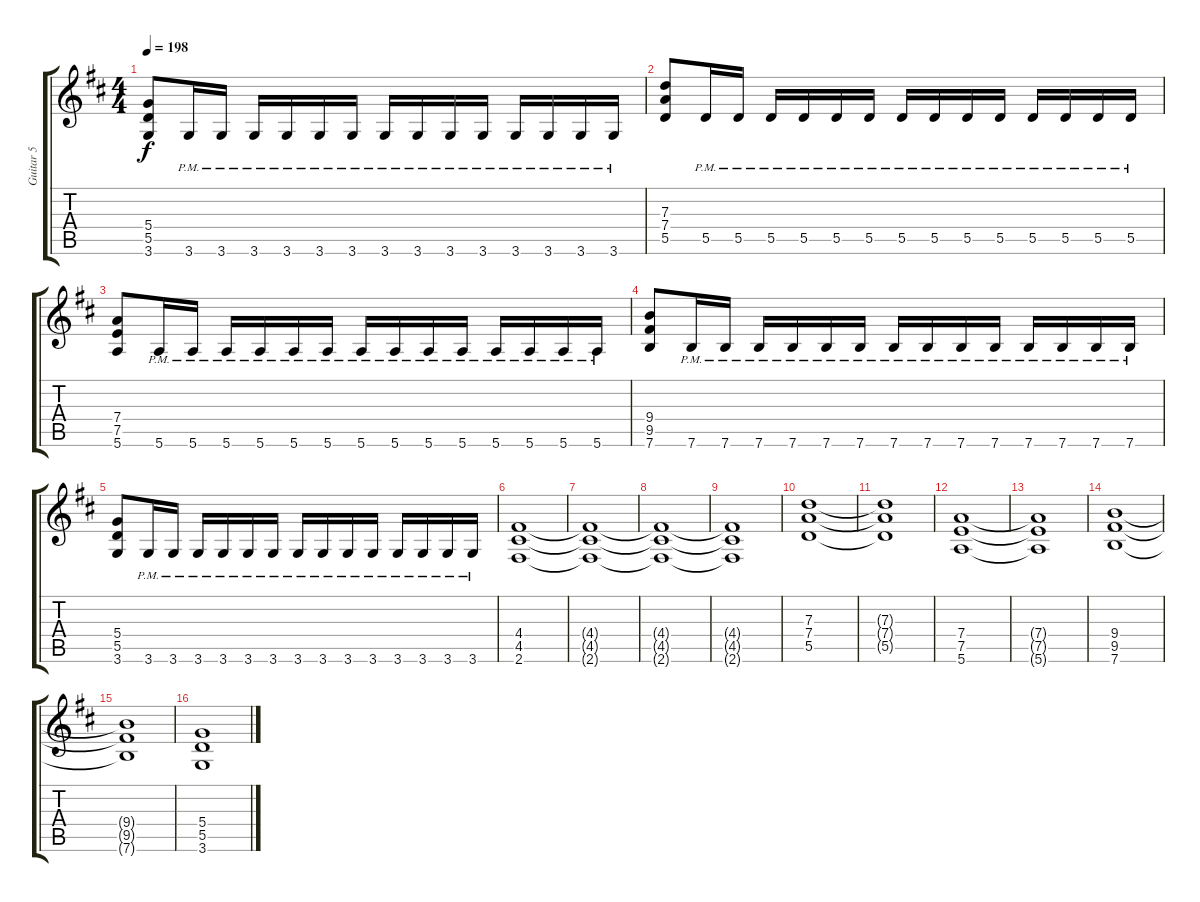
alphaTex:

\track ("Guitar 5" "Guitar 5") {instrument distortionguitar}
\staff {score tabs}
\tuning (E4 B3 G3 D3 A2 E2) {hide}
\ts (4 4)
\tempo 198
\clef g2
\ks bminor
(5.4 5.5 3.6).8{dy f} 3.6{pm}.16 3.6{pm}.16 3.6{pm}.16 3.6{pm}.16 3.6{pm}.16 3.6{pm}.16 3.6{pm}.16 3.6{pm}.16 3.6{pm}.16 3.6{pm}.16 3.6{pm}.16 3.6{pm}.16 3.6{pm}.16 3.6{pm}.16 |
(7.3 7.4 5.5).8 5.5{pm}.16 5.5{pm}.16 5.5{pm}.16 5.5{pm}.16 5.5{pm}.16 5.5{pm}.16 5.5{pm}.16 5.5{pm}.16 5.5{pm}.16 5.5{pm}.16 5.5{pm}.16 5.5{pm}.16 5.5{pm}.16 5.5{pm}.16 |
(7.4 7.5 5.6).8 5.6{pm}.16 5.6{pm}.16 5.6{pm}.16 5.6{pm}.16 5.6{pm}.16 5.6{pm}.16 5.6{pm}.16 5.6{pm}.16 5.6{pm}.16 5.6{pm}.16 5.6{pm}.16 5.6{pm}.16 5.6{pm}.16 5.6{pm}.16 |
(9.4 9.5 7.6).8 7.6{pm}.16 7.6{pm}.16 7.6{pm}.16 7.6{pm}.16 7.6{pm}.16 7.6{pm}.16 7.6{pm}.16 7.6{pm}.16 7.6{pm}.16 7.6{pm}.16 7.6{pm}.16 7.6{pm}.16 7.6{pm}.16 7.6{pm}.16 |
(5.4 5.5 3.6).8 3.6{pm}.16 3.6{pm}.16 3.6{pm}.16 3.6{pm}.16 3.6{pm}.16 3.6{pm}.16 3.6{pm}.16 3.6{pm}.16 3.6{pm}.16 3.6{pm}.16 3.6{pm}.16 3.6{pm}.16 3.6{pm}.16 3.6{pm}.16 |
(4.4 4.5 2.6).1 |
(4.4{t} 4.5{t} 2.6{t}).1 |
(4.4{t} 4.5{t} 2.6{t}).1 |
(4.4{t} 4.5{t} 2.6{t}).1 |
(7.3 7.4 5.5).1 |
(7.3{t} 7.4{t} 5.5{t}).1 |
(7.4 7.5 5.6).1 |
(7.4{t} 7.5{t} 5.6{t}).1 |
(9.4 9.5 7.6).1 |
(9.4{t} 9.5{t} 7.6{t}).1 |
(5.4 5.5 3.6).1
